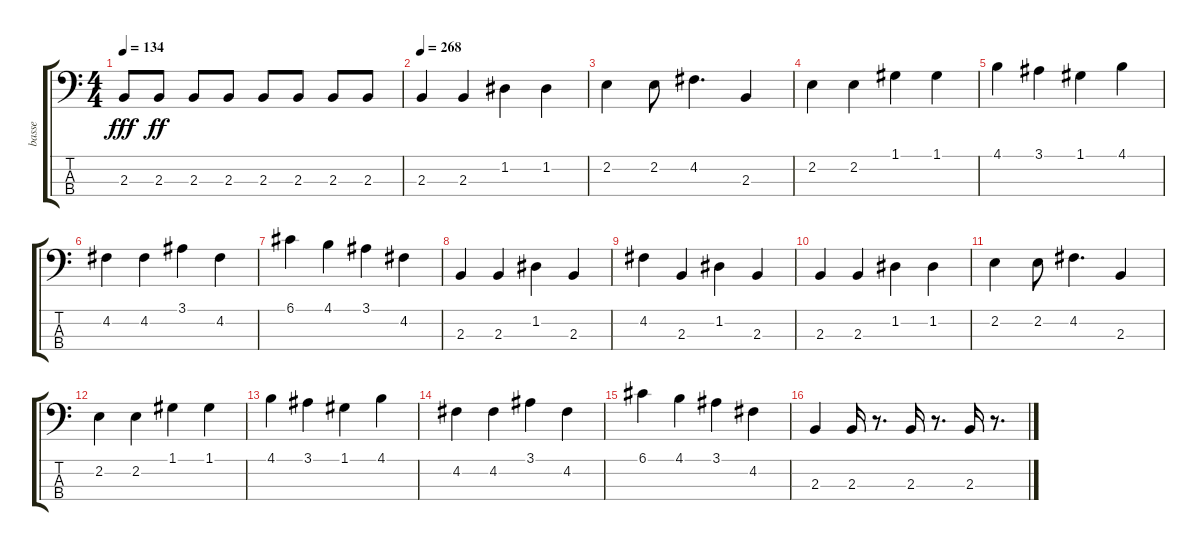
\track ("basse" "basse") {instrument electricbassfinger}
\staff {score tabs}
\tuning (G2 D2 A1 E1) {hide}
\ts (4 4)
\tempo 134
\clef f4
\ks c
2.3.8{dy fff} 2.3.8{dy ff} 2.3.8 2.3.8 2.3.8 2.3.8 2.3.8 2.3.8 |
\tempo 268
2.3.4 2.3.4 1.2.4 1.2.4 |
2.2.4 2.2.8 4.2.4{d} 2.3.4 |
2.2.4 2.2.4 1.1.4 1.1.4 |
4.1.4 3.1.4 1.1.4 4.1.4 |
4.2.4 4.2.4 3.1.4 4.2.4 |
6.1.4 4.1.4 3.1.4 4.2.4 |
2.3.4 2.3.4 1.2.4 2.3.4 |
4.2.4 2.3.4 1.2.4 2.3.4 |
2.3.4 2.3.4 1.2.4 1.2.4 |
2.2.4 2.2.8 4.2.4{d} 2.3.4 |
2.2.4 2.2.4 1.1.4 1.1.4 |
4.1.4 3.1.4 1.1.4 4.1.4 |
4.2.4 4.2.4 3.1.4 4.2.4 |
6.1.4 4.1.4 3.1.4 4.2.4 |
2.3.4 2.3.16 r.8{d} 2.3.16 r.8{d} 2.3.16 r.8{d}
